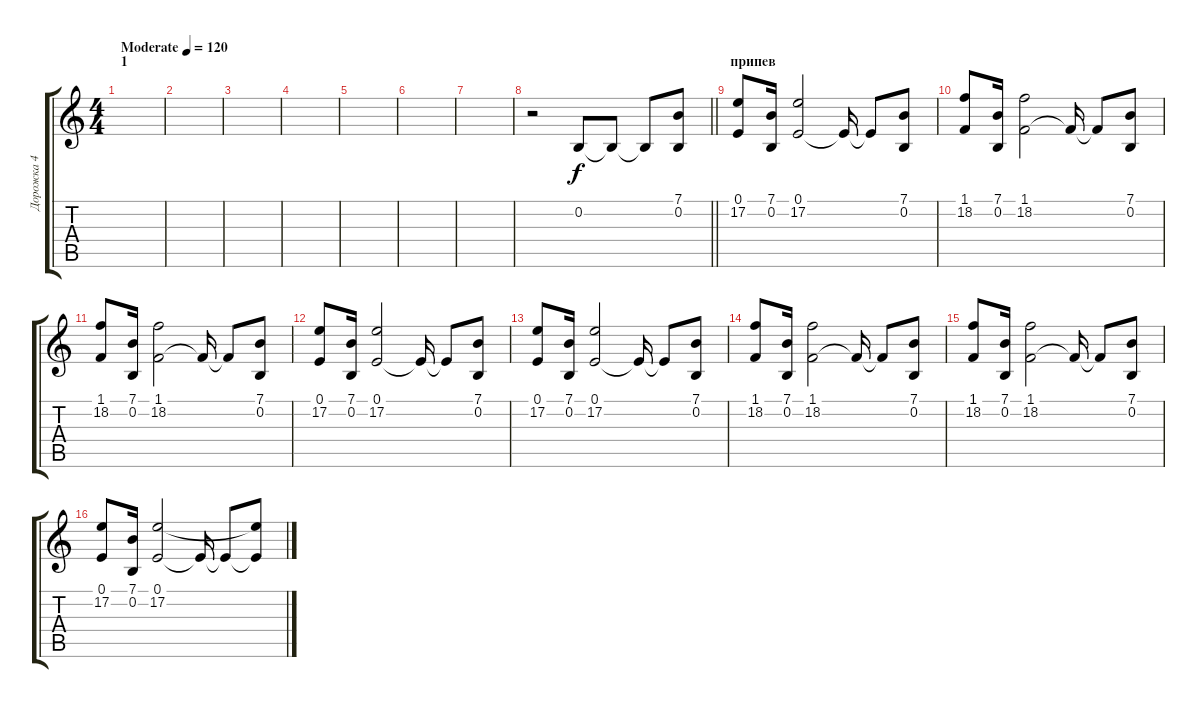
\track ("Дорожка 4" "Дорожка 4") {instrument voiceoohs}
\staff {score tabs}
\tuning (E4 B3 G3 D3 A2 E2) {hide}
\ts (4 4)
\section ("" "1")
\tempo (120 "Moderate")
\tempo 115
\tempo (120 "Moderate")
\clef g2
\ks c
|
|
|
|
|
|
|
\barLineRight lightlight
r.2 0.2.8 0.2{t}.8 0.2{t}.8 (7.1 0.2).8 |
\section ("" "припев")
(0.1 17.2).8 (7.1 0.2).16 (0.1 17.2).2 0.1{t}.16 0.1{t}.8 (7.1 0.2).8 |
(1.1 18.2).8 (7.1 0.2).16 (1.1 18.2).2 1.1{t}.16 1.1{t}.8 (7.1 0.2).8 |
(1.1 18.2).8 (7.1 0.2).16 (1.1 18.2).2 1.1{t}.16 1.1{t}.8 (7.1 0.2).8 |
(0.1 17.2).8 (7.1 0.2).16 (0.1 17.2).2 0.1{t}.16 0.1{t}.8 (7.1 0.2).8 |
(0.1 17.2).8 (7.1 0.2).16 (0.1 17.2).2 0.1{t}.16 0.1{t}.8 (7.1 0.2).8 |
(1.1 18.2).8 (7.1 0.2).16 (1.1 18.2).2 1.1{t}.16 1.1{t}.8 (7.1 0.2).8 |
(1.1 18.2).8 (7.1 0.2).16 (1.1 18.2).2 1.1{t}.16 1.1{t}.8 (7.1 0.2).8 |
(0.1 17.2).8 (7.1 0.2).16 (0.1 17.2).2 0.1{t}.16 0.1{t}.8 (0.1{t} 17.2{t}).8
